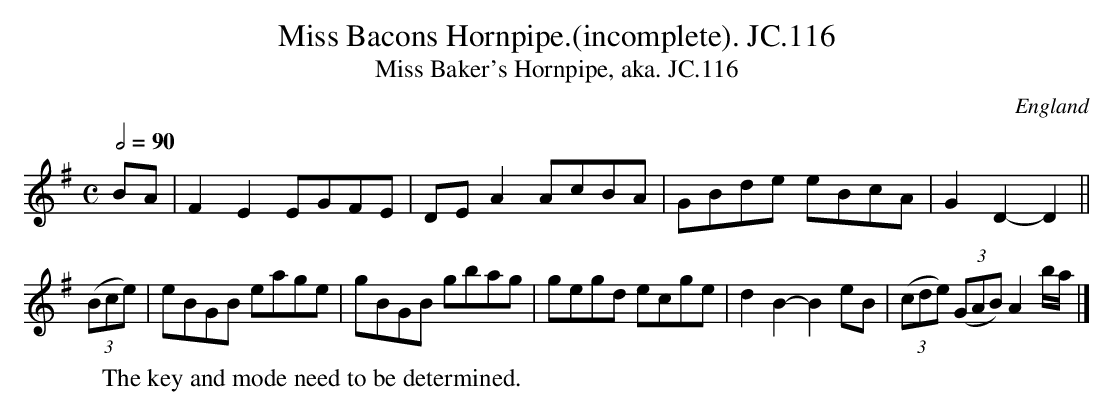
X:1
T:Miss Bacons Hornpipe.(incomplete). JC.116
T:Miss Baker's Hornpipe, aka. JC.116
O:England
M:C
L:1/8
Q:2/4=90
K:G major
BA|\
F2E2EGFE|DEA2AcBA|GBde eBcA|G2D2-D2||!
((3Bce)|eBGB eage|gBGB gbag|\
gegd ecge|d2B2-B2eB|\
((3cde) ((3GAB) A2b/a/|]
W:The key and mode need to be determined.
